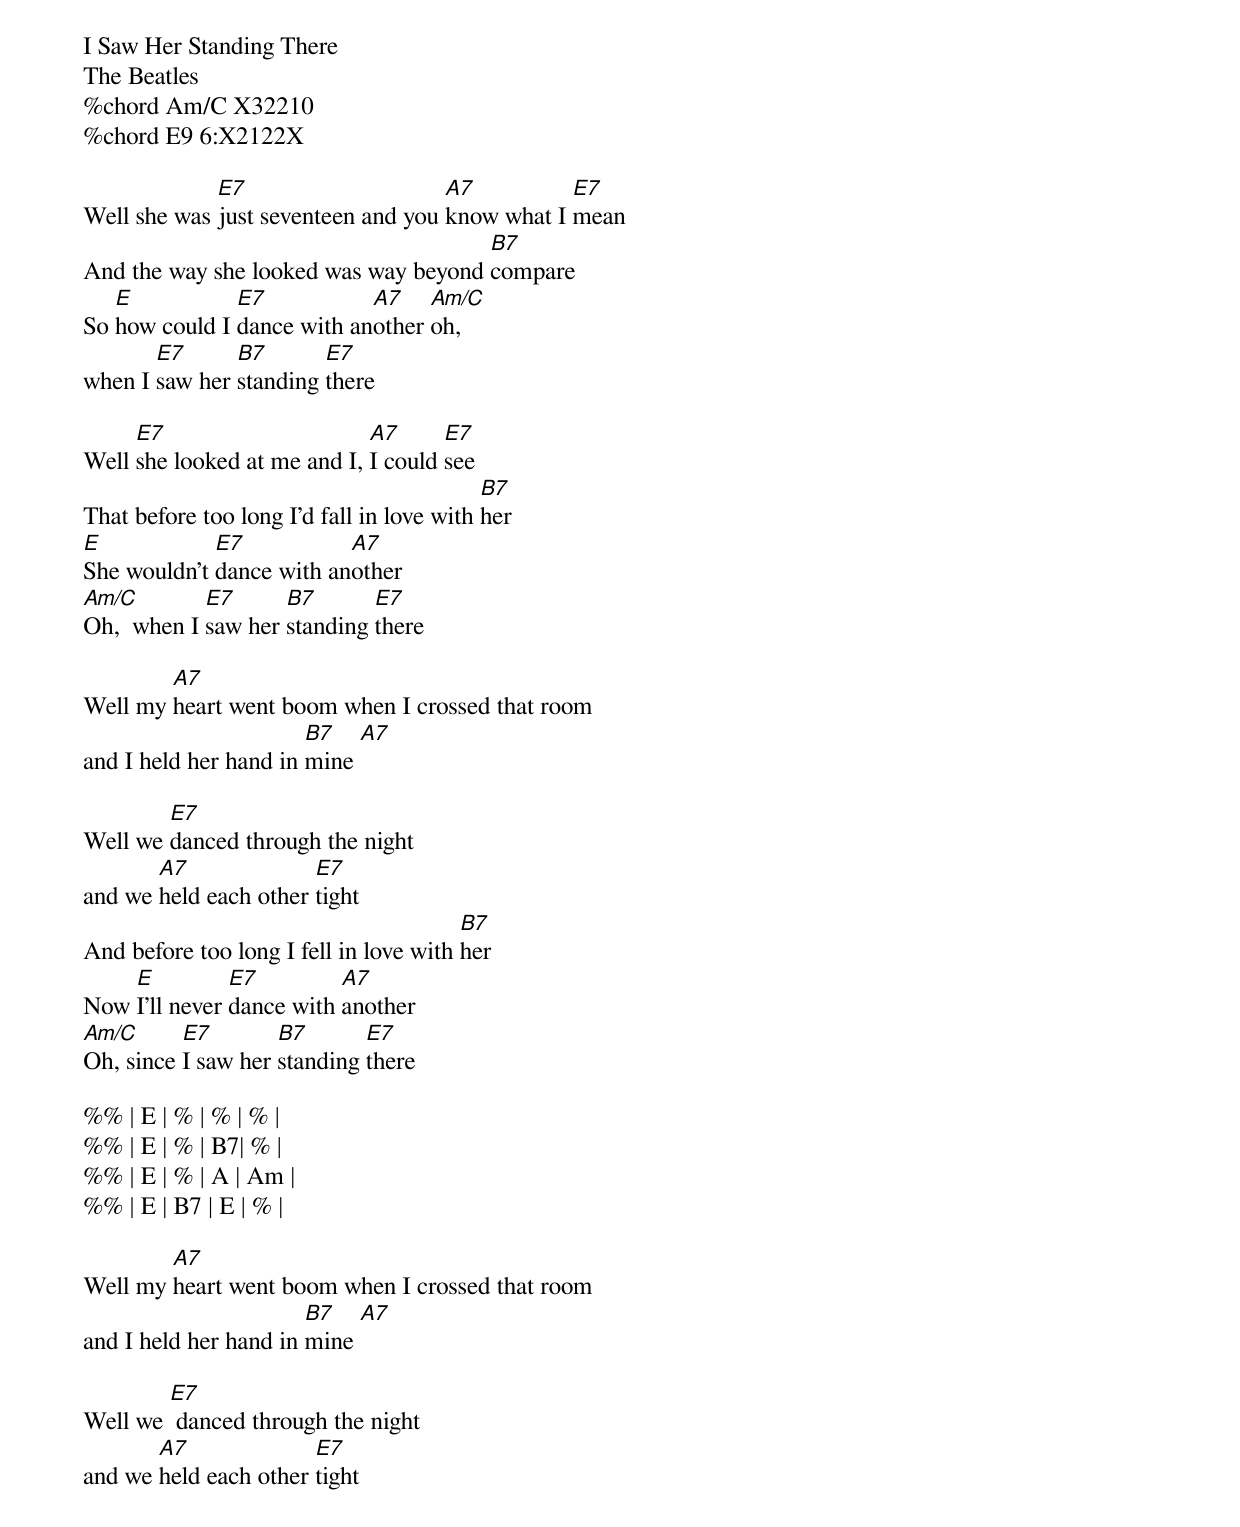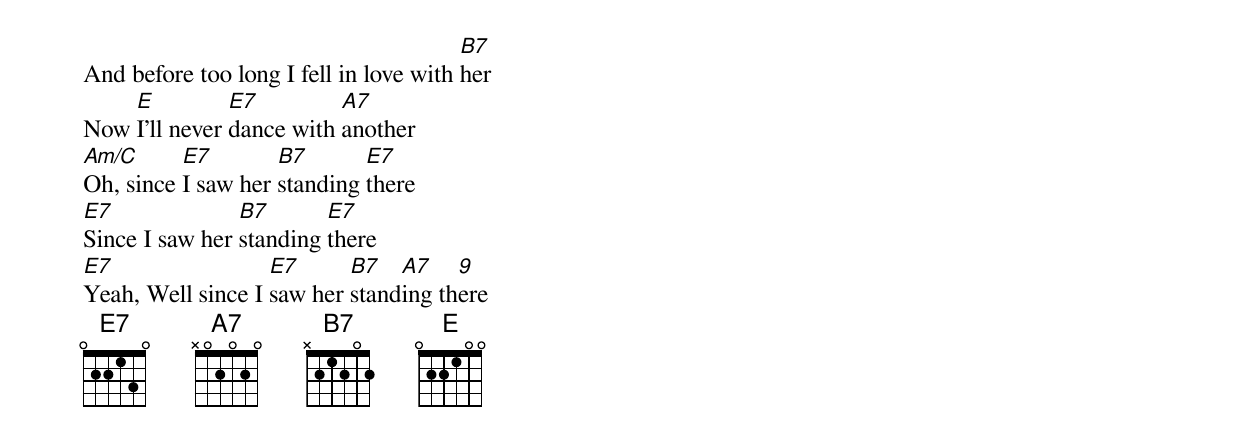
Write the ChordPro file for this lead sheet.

I Saw Her Standing There
The Beatles
%chord Am/C X32210
%chord E9 6:X2122X

Well she was [E7]just seventeen and you [A7]know what I [E7]mean
And the way she looked was way beyond [B7]compare
So [E]how could I [E7]dance with an[A7]other [Am/C]oh,
when I [E7]saw her [B7]standing [E7]there

Well [E7]she looked at me and I, [A7]I could [E7]see
That before too long I'd fall in love with [B7]her
[E]She wouldn't [E7]dance with an[A7]other
[Am/C]Oh,  when I [E7]saw her [B7]standing [E7]there

Well my [A7]heart went boom when I crossed that room
and I held her hand in [B7]mine [A7]

Well we [E7]danced through the night
and we [A7]held each other [E7]tight
And before too long I fell in love with [B7]her
Now [E]I'll never [E7]dance with [A7]another
[Am/C]Oh, since [E7]I saw her [B7]standing [E7]there

%% | E | % | % | % |
%% | E | % | B7| % |
%% | E | % | A | Am |
%% | E | B7 | E | % |

Well my [A7]heart went boom when I crossed that room
and I held her hand in [B7]mine [A7]

Well we [E7] danced through the night
and we [A7]held each other [E7]tight
And before too long I fell in love with [B7]her
Now [E]I'll never [E7]dance with [A7]another
[Am/C]Oh, since [E7]I saw her [B7]standing [E7]there
[E7]Since I saw her [B7]standing [E7]there
[E7]Yeah, Well since I [E7]saw her [B7]stand[A7]ing th[9]ere
